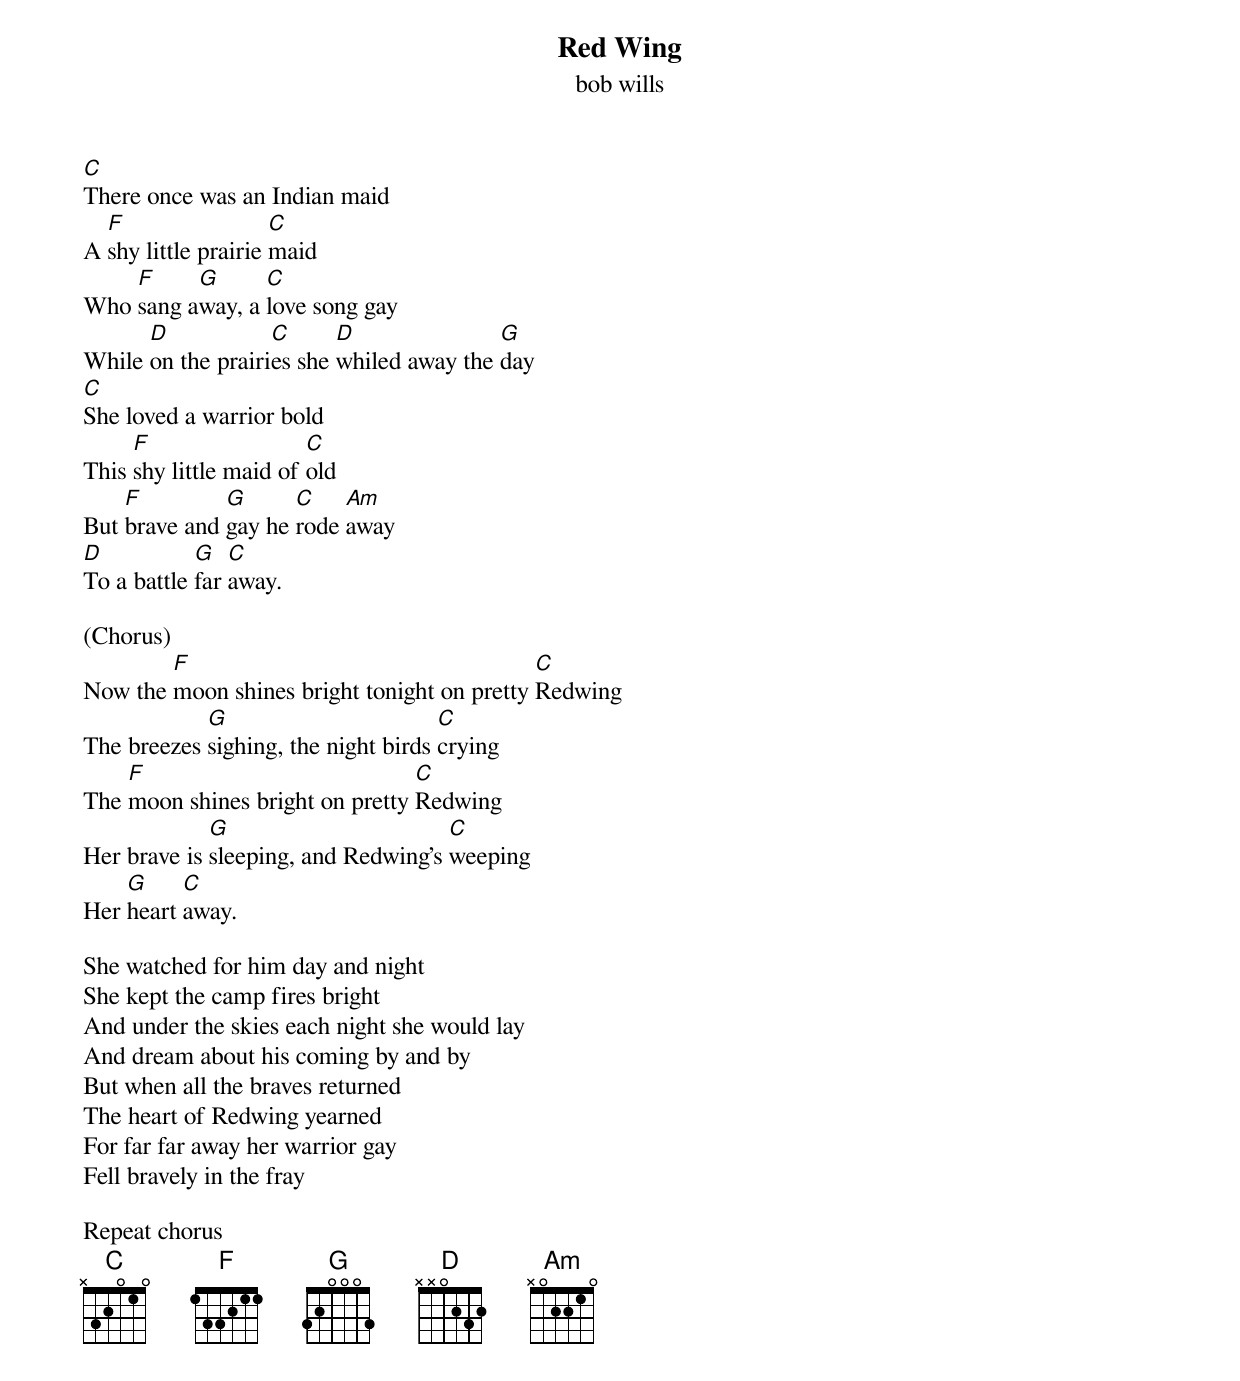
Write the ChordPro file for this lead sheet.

{title: Red Wing}
{subtitle: bob wills}
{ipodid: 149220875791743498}

[C]There once was an Indian maid
A [F]shy little prairie [C]maid
Who [F]sang a[G]way, a [C]love song gay
While [D]on the prairi[C]es she [D]whiled away the [G]day
[C]She loved a warrior bold
This [F]shy little maid of [C]old
But [F]brave and [G]gay he [C]rode [Am]away
[D]To a battle [G]far [C]away.

(Chorus)
Now the [F]moon shines bright tonight on pretty [C]Redwing
The breezes [G]sighing, the night birds [C]crying
The [F]moon shines bright on pretty [C]Redwing
Her brave is [G]sleeping, and Redwing's [C]weeping
Her [G]heart [C]away.

She watched for him day and night
She kept the camp fires bright
And under the skies each night she would lay
And dream about his coming by and by
But when all the braves returned
The heart of Redwing yearned
For far far away her warrior gay
Fell bravely in the fray

Repeat chorus
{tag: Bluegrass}
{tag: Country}
